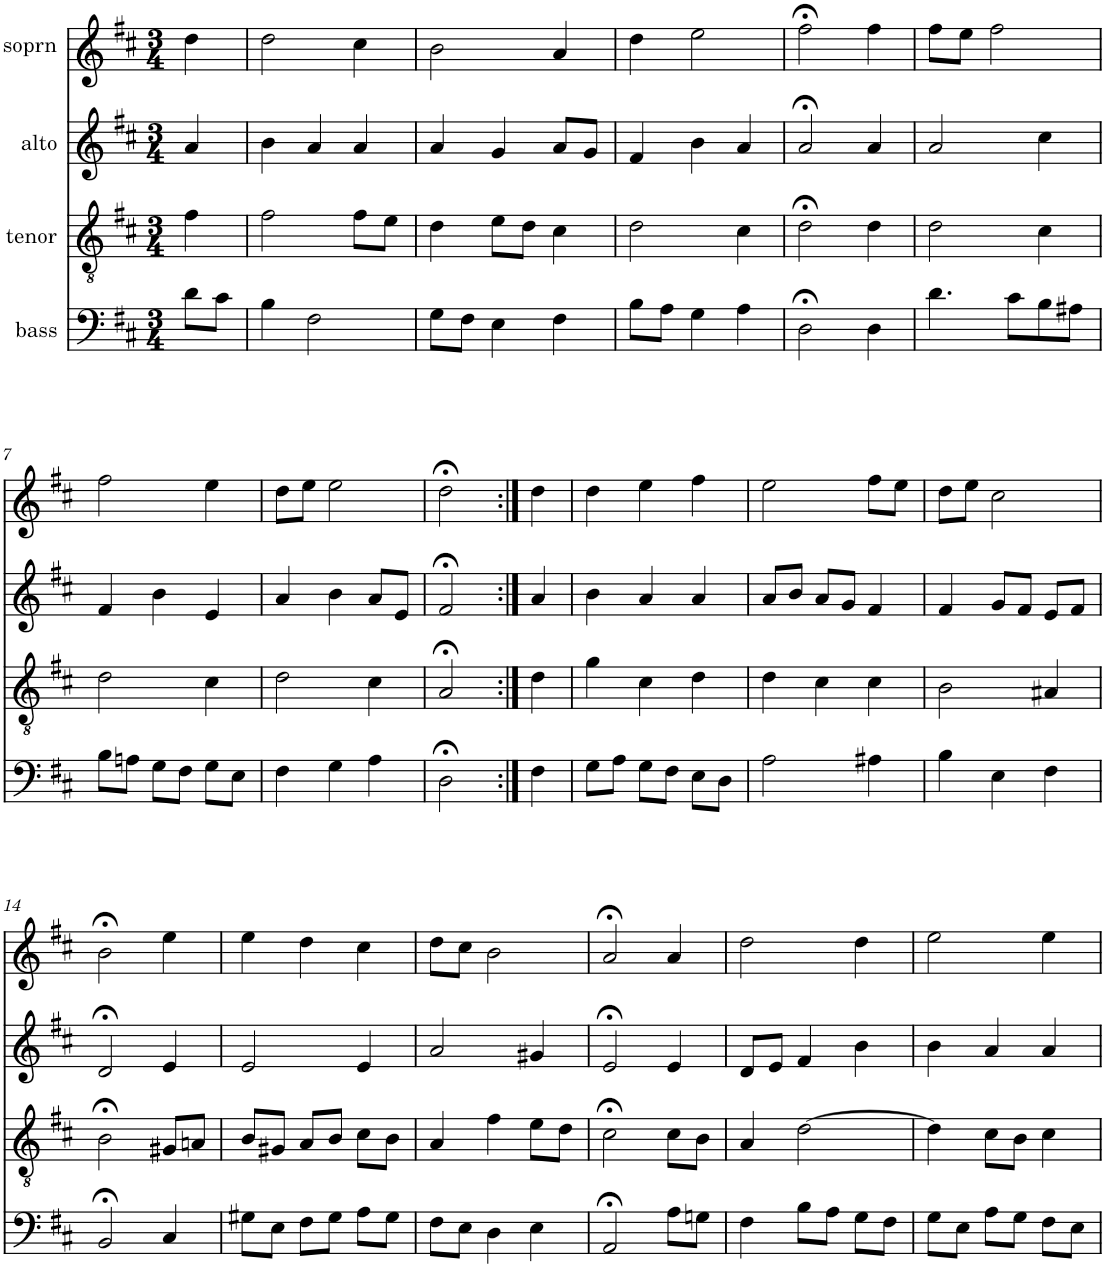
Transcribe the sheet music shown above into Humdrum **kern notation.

**kern	**kern	**kern	**kern
*part4	*part3	*part2	*part1
*staff4	*staff3	*staff2	*staff1
*I"bass	*I"tenor	*I"alto	*I"soprn
*clefF4	*clefGv2	*clefG2	*clefG2
*k[f#c#]	*k[f#c#]	*k[f#c#]	*k[f#c#]
*D:	*D:	*D:	*D:
*M3/4	*M3/4	*M3/4	*M3/4
=1	=1	=1	=1
8d\L	4f#\	4a/	4dd\
8c#\J	.	.	.
=2	=2	=2	=2
4B\	2f#\	4b\	2dd\
2F#\	.	4a/	.
.	8f#\L	4a/	4cc#\
.	8e\J	.	.
=3	=3	=3	=3
8G\L	4d\	4a/	2b\
8F#\J	.	.	.
4E\	8e\L	4g/	.
.	8d\J	.	.
4F#\	4c#\	8a/L	4a/
.	.	8g/J	.
=4	=4	=4	=4
8B\L	2d\	4f#/	4dd\
8A\J	.	.	.
4G\	.	4b\	2ee\
4A\	4c#\	4a/	.
=5	=5	=5	=5
2D;<\	2d;<\	2a;</	2ff#;<\
4D\	4d\	4a/	4ff#\
=6	=6	=6	=6
4.d\	2d\	2a/	8ff#\L
.	.	.	8ee\J
.	.	.	2ff#\
8c#\L	.	.	.
8B\	4c#\	4cc#\	.
8A#X\J	.	.	.
!!LO:LB:g=z
=7	=7	=7	=7
8B\L	2d\	4f#/	2ff#\
8An\J	.	.	.
8G\L	.	4b\	.
8F#\J	.	.	.
8G\L	4c#\	4e/	4ee\
8E\J	.	.	.
=8	=8	=8	=8
4F#\	2d\	4a/	8dd\L
.	.	.	8ee\J
4G\	.	4b\	2ee\
4A\	4c#\	8a/L	.
.	.	8e/J	.
=9	=9	=9	=9
2D;<\	2A;</	2f#;</	2dd;<\
=10:|!	=10:|!	=10:|!	=10:|!
4F#\	4d\	4a/	4dd\
=11	=11	=11	=11
8G\L	4g\	4b\	4dd\
8A\J	.	.	.
8G\L	4c#\	4a/	4ee\
8F#\J	.	.	.
8E\L	4d\	4a/	4ff#\
8D\J	.	.	.
=12	=12	=12	=12
2A\	4d\	8a/L	2ee\
.	.	8b/J	.
.	4c#\	8a/L	.
.	.	8g/J	.
4A#X\	4c#\	4f#/	8ff#\L
.	.	.	8ee\J
=13	=13	=13	=13
4B\	2B\	4f#/	8dd\L
.	.	.	8ee\J
4E\	.	8g/L	2cc#\
.	.	8f#/J	.
4F#\	4A#X/	8e/L	.
.	.	8f#/J	.
!!LO:LB:g=z
=14	=14	=14	=14
2BB;</	2B;<\	2d;</	2b;<\
4C#/	8G#X/L	4e/	4ee\
.	8An/J	.	.
=15	=15	=15	=15
8G#X\L	8B/L	2e/	4ee\
8E\J	8G#X/J	.	.
8F#\L	8A/L	.	4dd\
8G#\J	8B/J	.	.
8A\L	8c#\L	4e/	4cc#\
8G#\J	8B\J	.	.
=16	=16	=16	=16
8F#\L	4A/	2a/	8dd\L
8E\J	.	.	8cc#\J
4D\	4f#\	.	2b\
4E\	8e\L	4g#X/	.
.	8d\J	.	.
=17	=17	=17	=17
2AA;</	2c#;<\	2e;</	2a;</
8A\L	8c#\L	4e/	4a/
8Gn\J	8B\J	.	.
=18	=18	=18	=18
4F#\	4A/	8d/L	2dd\
.	.	8e/J	.
8B\L	[2d\	4f#/	.
8A\J	.	.	.
8G\L	.	4b\	4dd\
8F#\J	.	.	.
=19	=19	=19	=19
8G\L	4d\]	4b\	2ee\
8E\J	.	.	.
8A\L	8c#\L	4a/	.
8G\J	8B\J	.	.
8F#\L	4c#\	4a/	4ee\
8E\J	.	.	.
=	=	=	=
*-	*-	*-	*-
